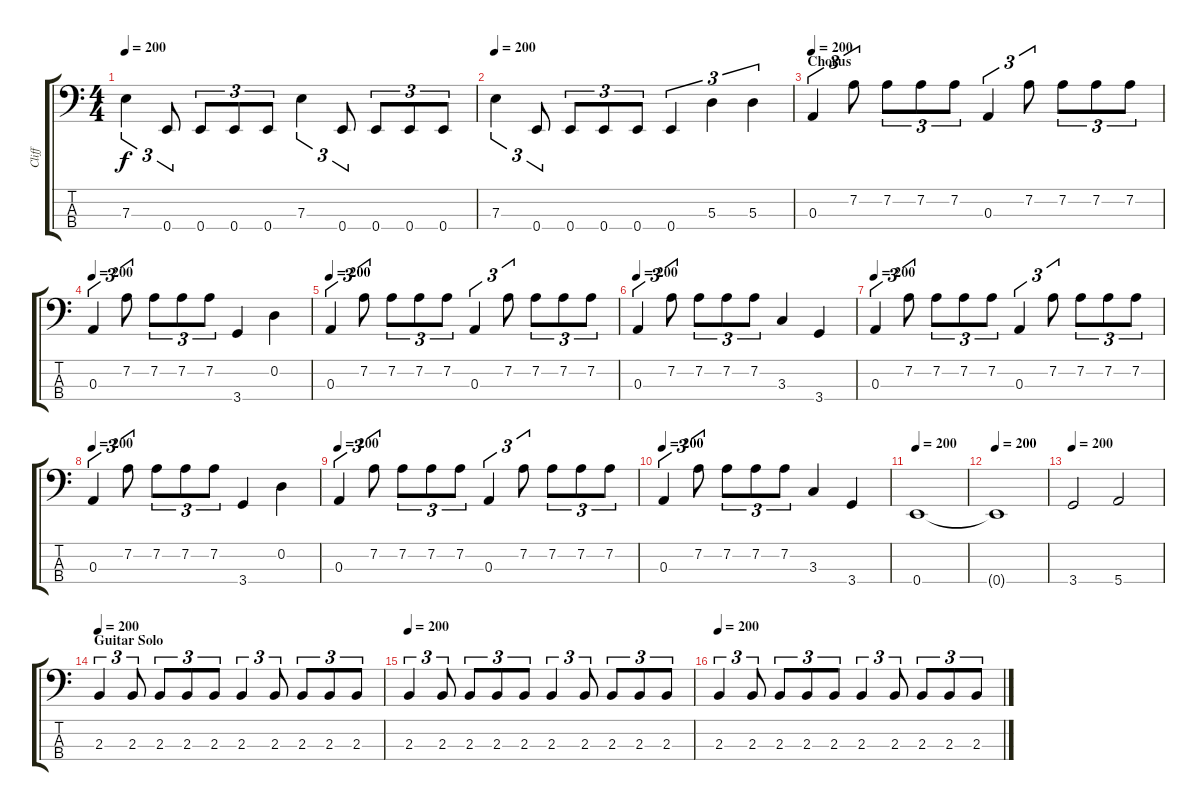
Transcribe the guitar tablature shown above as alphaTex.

\track ("Cliff" "Cliff") {instrument electricbassfinger}
\staff {score tabs}
\tuning (G2 D2 A1 E1) {hide}
\ts (4 4)
\tempo 200
\clef f4
\ks c
7.3.4{tu (3 2) dy f} 0.4.8{tu (3 2)} 0.4.8{tu (3 2)} 0.4.8{tu (3 2)} 0.4.8{tu (3 2)} 7.3.4{tu (3 2)} 0.4.8{tu (3 2)} 0.4.8{tu (3 2)} 0.4.8{tu (3 2)} 0.4.8{tu (3 2)} |
\tempo 200
7.3.4{tu (3 2)} 0.4.8{tu (3 2)} 0.4.8{tu (3 2)} 0.4.8{tu (3 2)} 0.4.8{tu (3 2)} 0.4.4{tu (3 2)} 5.3.4{tu (3 2)} 5.3.4{tu (3 2)} |
\section ("" "Chorus")
\tempo 200
0.3.4{tu (3 2)} 7.2.8{tu (3 2)} 7.2.8{tu (3 2)} 7.2.8{tu (3 2)} 7.2.8{tu (3 2)} 0.3.4{tu (3 2)} 7.2.8{tu (3 2)} 7.2.8{tu (3 2)} 7.2.8{tu (3 2)} 7.2.8{tu (3 2)} |
\tempo 200
0.3.4{tu (3 2)} 7.2.8{tu (3 2)} 7.2.8{tu (3 2)} 7.2.8{tu (3 2)} 7.2.8{tu (3 2)} 3.4.4 0.2.4 |
\tempo 200
0.3.4{tu (3 2)} 7.2.8{tu (3 2)} 7.2.8{tu (3 2)} 7.2.8{tu (3 2)} 7.2.8{tu (3 2)} 0.3.4{tu (3 2)} 7.2.8{tu (3 2)} 7.2.8{tu (3 2)} 7.2.8{tu (3 2)} 7.2.8{tu (3 2)} |
\tempo 200
0.3.4{tu (3 2)} 7.2.8{tu (3 2)} 7.2.8{tu (3 2)} 7.2.8{tu (3 2)} 7.2.8{tu (3 2)} 3.3.4 3.4.4 |
\tempo 200
0.3.4{tu (3 2)} 7.2.8{tu (3 2)} 7.2.8{tu (3 2)} 7.2.8{tu (3 2)} 7.2.8{tu (3 2)} 0.3.4{tu (3 2)} 7.2.8{tu (3 2)} 7.2.8{tu (3 2)} 7.2.8{tu (3 2)} 7.2.8{tu (3 2)} |
\tempo 200
0.3.4{tu (3 2)} 7.2.8{tu (3 2)} 7.2.8{tu (3 2)} 7.2.8{tu (3 2)} 7.2.8{tu (3 2)} 3.4.4 0.2.4 |
\tempo 200
0.3.4{tu (3 2)} 7.2.8{tu (3 2)} 7.2.8{tu (3 2)} 7.2.8{tu (3 2)} 7.2.8{tu (3 2)} 0.3.4{tu (3 2)} 7.2.8{tu (3 2)} 7.2.8{tu (3 2)} 7.2.8{tu (3 2)} 7.2.8{tu (3 2)} |
\tempo 200
0.3.4{tu (3 2)} 7.2.8{tu (3 2)} 7.2.8{tu (3 2)} 7.2.8{tu (3 2)} 7.2.8{tu (3 2)} 3.3.4 3.4.4 |
\tempo 200
0.4.1 |
\tempo 200
0.4{t}.1 |
\tempo 200
3.4.2 5.4.2 |
\section ("" "Guitar Solo")
\tempo 200
2.3.4{tu (3 2)} 2.3.8{tu (3 2)} 2.3.8{tu (3 2)} 2.3.8{tu (3 2)} 2.3.8{tu (3 2)} 2.3.4{tu (3 2)} 2.3.8{tu (3 2)} 2.3.8{tu (3 2)} 2.3.8{tu (3 2)} 2.3.8{tu (3 2)} |
\tempo 200
2.3.4{tu (3 2)} 2.3.8{tu (3 2)} 2.3.8{tu (3 2)} 2.3.8{tu (3 2)} 2.3.8{tu (3 2)} 2.3.4{tu (3 2)} 2.3.8{tu (3 2)} 2.3.8{tu (3 2)} 2.3.8{tu (3 2)} 2.3.8{tu (3 2)} |
\tempo 200
2.3.4{tu (3 2)} 2.3.8{tu (3 2)} 2.3.8{tu (3 2)} 2.3.8{tu (3 2)} 2.3.8{tu (3 2)} 2.3.4{tu (3 2)} 2.3.8{tu (3 2)} 2.3.8{tu (3 2)} 2.3.8{tu (3 2)} 2.3.8{tu (3 2)}
